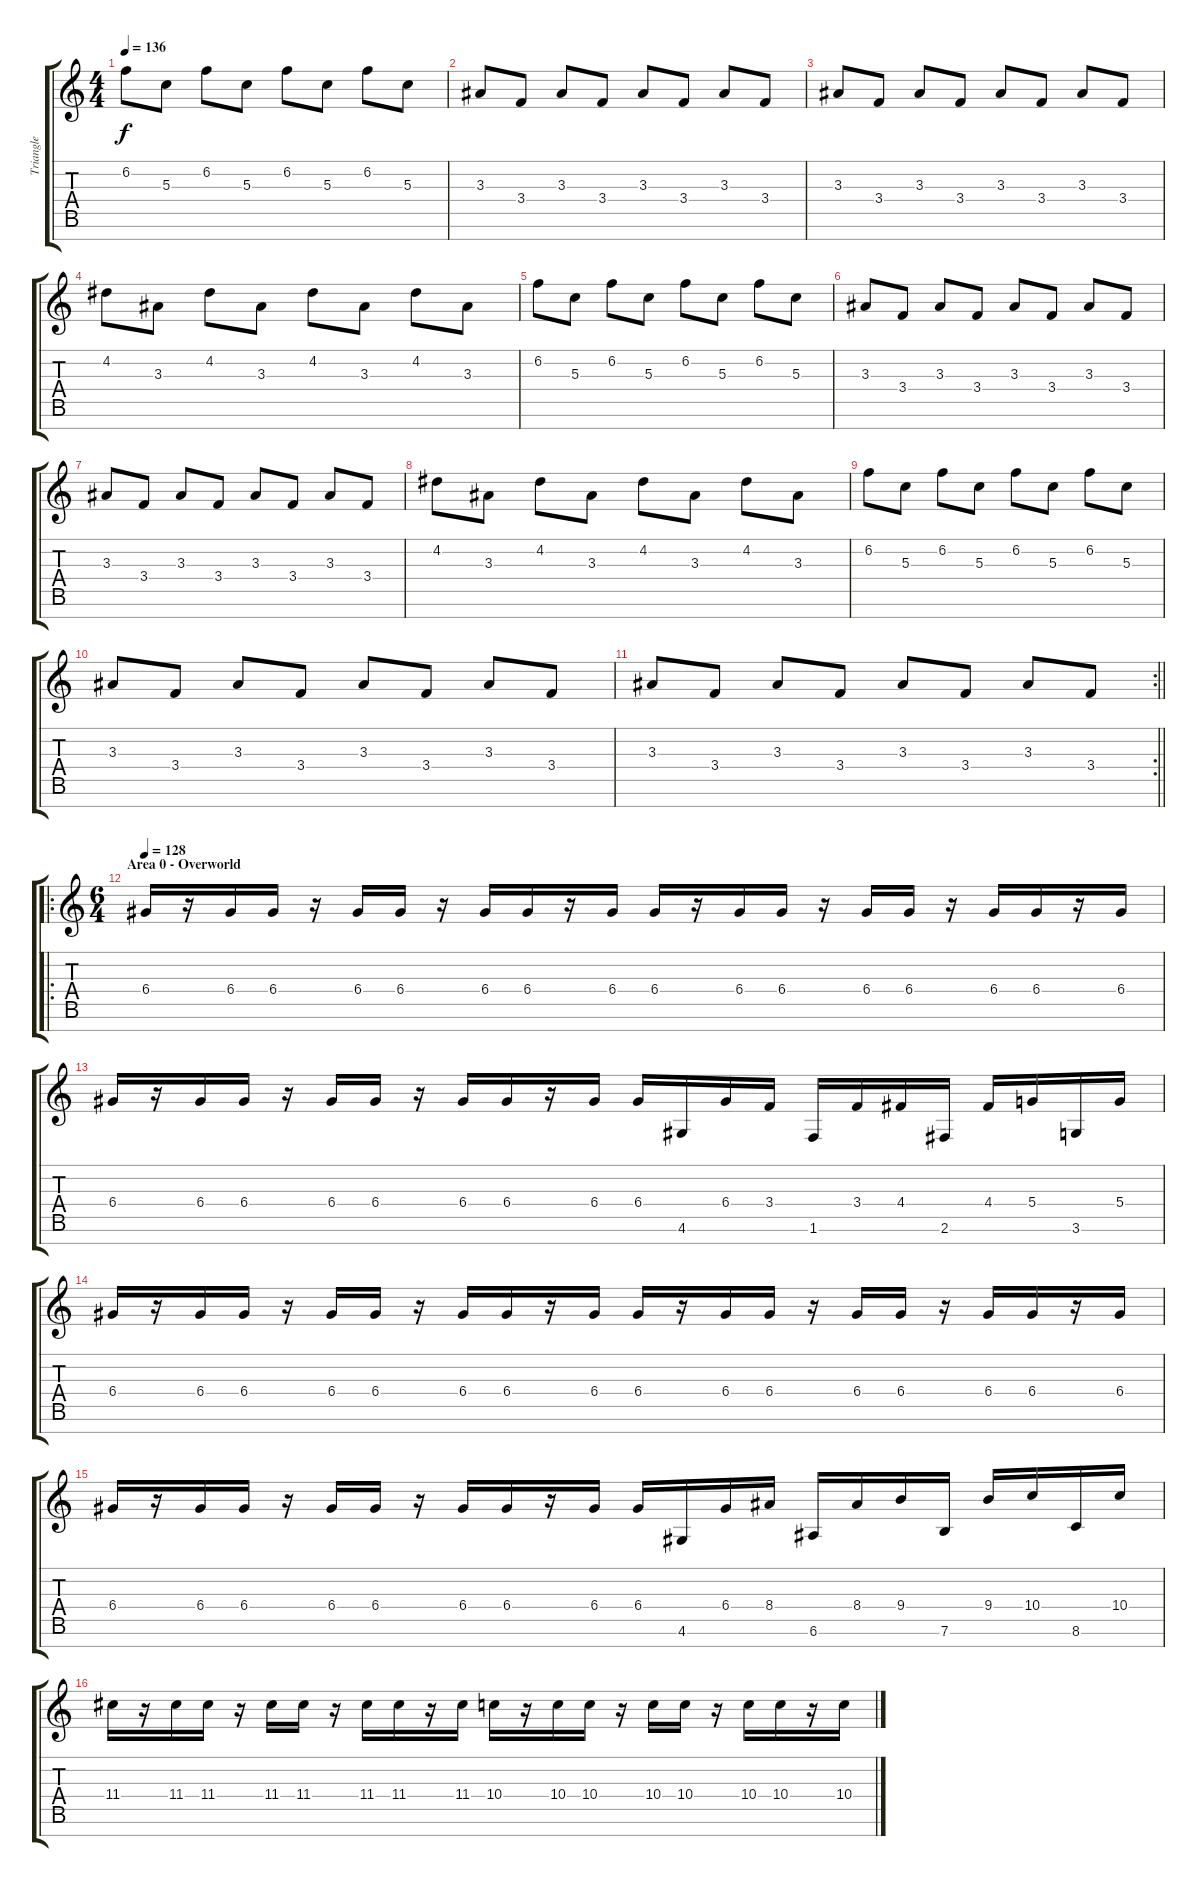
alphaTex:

\track ("Triangle" "Triangle") {instrument electricbassfinger}
\staff {score tabs}
\tuning (E4 B3 G3 D3 A2 E2 B1) {hide}
\ts (4 4)
\tempo 136
\clef g2
\ks c
6.2.8{dy f} 5.3.8 6.2.8 5.3.8 6.2.8 5.3.8 6.2.8 5.3.8 |
3.3.8 3.4.8 3.3.8 3.4.8 3.3.8 3.4.8 3.3.8 3.4.8 |
3.3.8 3.4.8 3.3.8 3.4.8 3.3.8 3.4.8 3.3.8 3.4.8 |
4.2.8 3.3.8 4.2.8 3.3.8 4.2.8 3.3.8 4.2.8 3.3.8 |
6.2.8 5.3.8 6.2.8 5.3.8 6.2.8 5.3.8 6.2.8 5.3.8 |
3.3.8 3.4.8 3.3.8 3.4.8 3.3.8 3.4.8 3.3.8 3.4.8 |
3.3.8 3.4.8 3.3.8 3.4.8 3.3.8 3.4.8 3.3.8 3.4.8 |
4.2.8 3.3.8 4.2.8 3.3.8 4.2.8 3.3.8 4.2.8 3.3.8 |
6.2.8 5.3.8 6.2.8 5.3.8 6.2.8 5.3.8 6.2.8 5.3.8 |
3.3.8 3.4.8 3.3.8 3.4.8 3.3.8 3.4.8 3.3.8 3.4.8 |
\rc 2
\barLineRight lightlight
3.3.8 3.4.8 3.3.8 3.4.8 3.3.8 3.4.8 3.3.8 3.4.8 |
\ro
\ts (6 4)
\section ("" "Area 0 - Overworld")
\tempo 128
6.4.16{volume 13 instrument electricbassfinger} r.16 6.4.16 6.4.16 r.16 6.4.16 6.4.16 r.16 6.4.16 6.4.16 r.16 6.4.16 6.4.16 r.16 6.4.16 6.4.16 r.16 6.4.16 6.4.16 r.16 6.4.16 6.4.16 r.16 6.4.16 |
6.4.16 r.16 6.4.16 6.4.16 r.16 6.4.16 6.4.16 r.16 6.4.16 6.4.16 r.16 6.4.16 6.4.16 4.6.16 6.4.16 3.4.16 1.6.16 3.4.16 4.4.16 2.6.16 4.4.16 5.4.16 3.6.16 5.4.16 |
6.4.16 r.16 6.4.16 6.4.16 r.16 6.4.16 6.4.16 r.16 6.4.16 6.4.16 r.16 6.4.16 6.4.16 r.16 6.4.16 6.4.16 r.16 6.4.16 6.4.16 r.16 6.4.16 6.4.16 r.16 6.4.16 |
6.4.16 r.16 6.4.16 6.4.16 r.16 6.4.16 6.4.16 r.16 6.4.16 6.4.16 r.16 6.4.16 6.4.16 4.6.16 6.4.16 8.4.16 6.6.16 8.4.16 9.4.16 7.6.16 9.4.16 10.4.16 8.6.16 10.4.16 |
11.4.16 r.16 11.4.16 11.4.16 r.16 11.4.16 11.4.16 r.16 11.4.16 11.4.16 r.16 11.4.16 10.4.16 r.16 10.4.16 10.4.16 r.16 10.4.16 10.4.16 r.16 10.4.16 10.4.16 r.16 10.4.16
